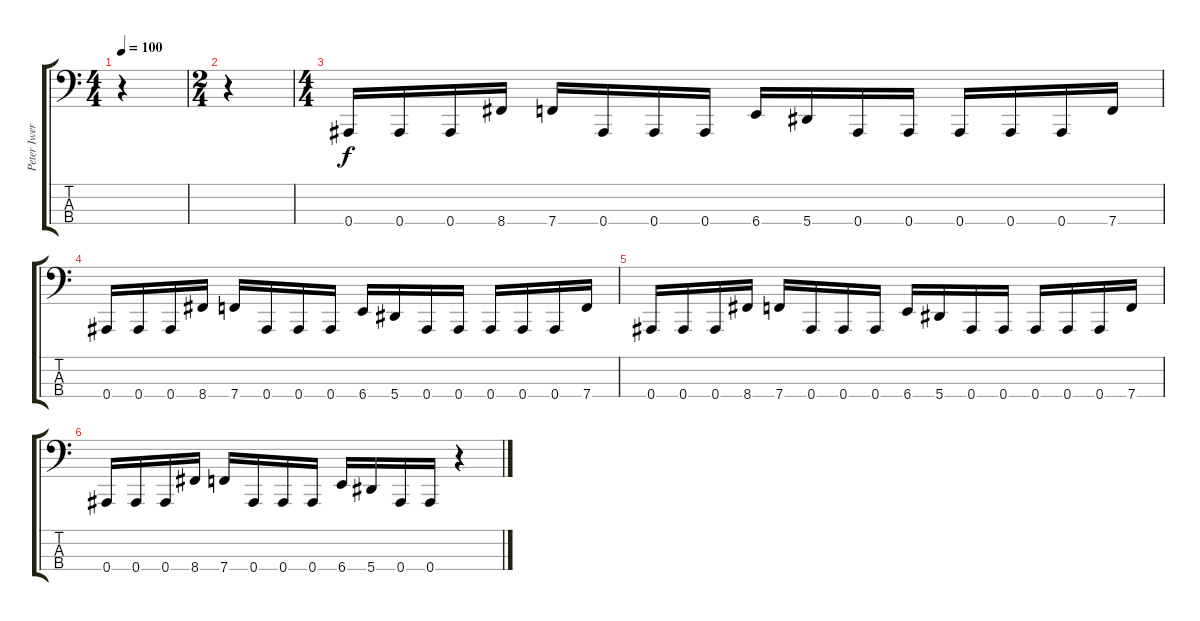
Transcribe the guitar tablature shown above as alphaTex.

\track ("Peter Iwers" "Peter Iwer") {instrument slapbass2}
\staff {score tabs}
\tuning (Eb2 Bb1 F1 Bb0) {hide}
\ts (4 4)
\tempo 100
\clef f4
\ks c
r.4{dy f} |
\ts (2 4)
r.4 |
\ts (4 4)
0.4.16 0.4.16 0.4.16 8.4.16 7.4.16 0.4.16 0.4.16 0.4.16 6.4.16 5.4.16 0.4.16 0.4.16 0.4.16 0.4.16 0.4.16 7.4.16 |
0.4.16 0.4.16 0.4.16 8.4.16 7.4.16 0.4.16 0.4.16 0.4.16 6.4.16 5.4.16 0.4.16 0.4.16 0.4.16 0.4.16 0.4.16 7.4.16 |
0.4.16 0.4.16 0.4.16 8.4.16 7.4.16 0.4.16 0.4.16 0.4.16 6.4.16 5.4.16 0.4.16 0.4.16 0.4.16 0.4.16 0.4.16 7.4.16 |
0.4.16 0.4.16 0.4.16 8.4.16 7.4.16 0.4.16 0.4.16 0.4.16 6.4.16 5.4.16 0.4.16 0.4.16 r.4
